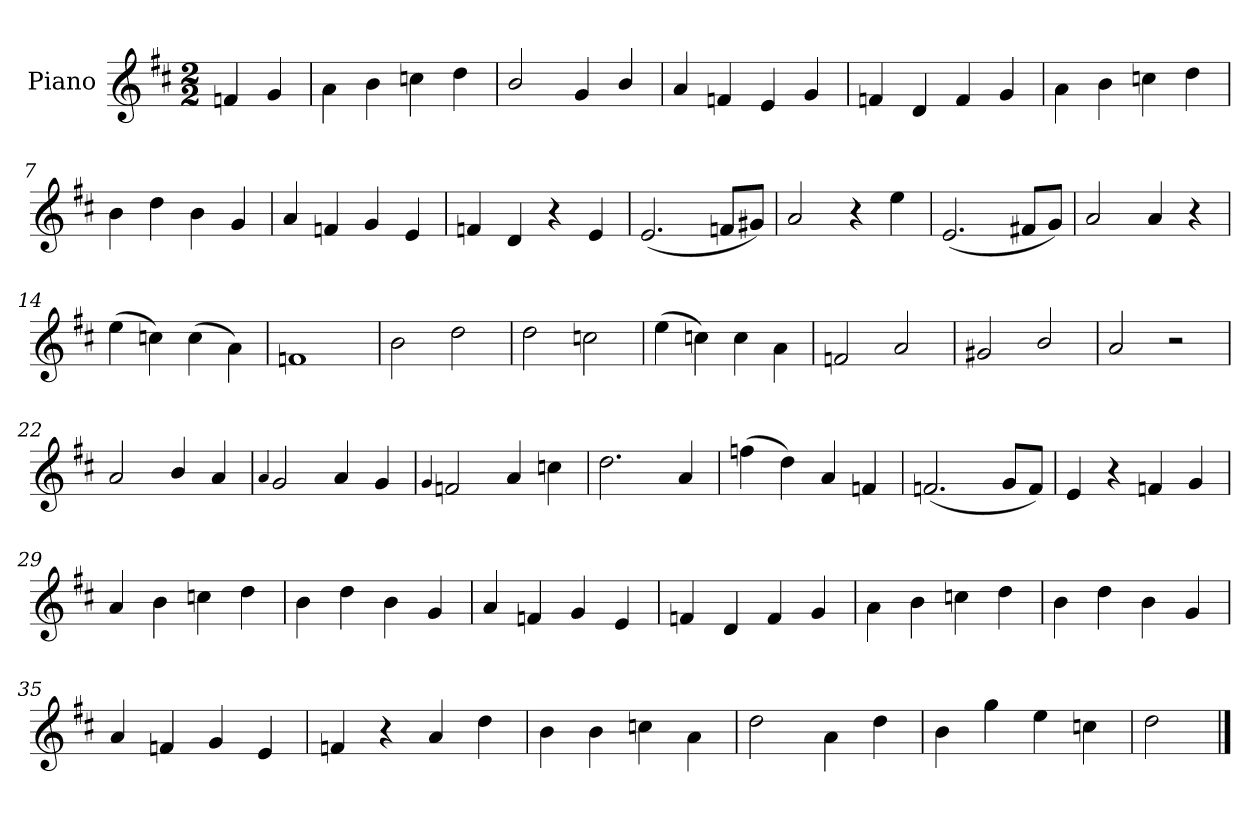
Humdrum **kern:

**kern
*part1
*staff1
*I"Piano
*I'Pno.
*clefG2
*k[f#c#]
*M2/2
=1
4f/
4g/
=2
4a\
4b\
4cc\
4dd\
=3
2b/
4g/
4b/
=4
4a/
4f/
4e/
4g/
=5
4f/
4d/
4f/
4g/
!!LO:LB:g=z
=6
4a\
4b\
4cc\
4dd\
=7
4b\
4dd\
4b\
4g/
=8
4a/
4f/
4g/
4e/
=9
4f/
4d/
4r
4e/
=10
(<2.e/
8f/L
8g#X/J)
!!LO:LB:g=z
=11
2a/
4r
4ee\
=12
(<2.e/
8f#X/L
8g/J)
=13
2a/
4a/
4r
=14
(>4ee\
4cc\)
(>4cc\
4a\)
=15
1f
=16
2b\
2dd\
=17
2dd\
2cc\
!!LO:LB:g=z
=18
(>4ee\
4cc\)
4cc\
4a\
=19
2f/
2a/
=20
2g#X/
2b/
=21
2a/
2r
=22
2a/
4b/
4a/
=23
4qqa/
2g/
4a/
4g/
=24
4qqg/
2f/
4a/
4cc\
!!LO:LB:g=z
=25
2.dd\
4a/
=26
(>4ff\
4dd\)
4a/
4f/
=27
(<2.f/
8g/L
8f/J)
=28
4e/
4r
4f/
4g/
=29
4a/
4b\
4cc\
4dd\
!!LO:LB:g=z
=30
4b\
4dd\
4b\
4g/
=31
4a/
4f/
4g/
4e/
=32
4f/
4d/
4f/
4g/
=33
4a\
4b\
4cc\
4dd\
=34
4b\
4dd\
4b\
4g/
!!LO:LB:g=z
=35
4a/
4f/
4g/
4e/
=36
4f/
4r
4a/
4dd\
=37
4b\
4b\
4cc\
4a\
=38
2dd\
4a\
4dd\
=39
4b\
4gg\
4ee\
4cc\
=40
2dd\
==
*-
